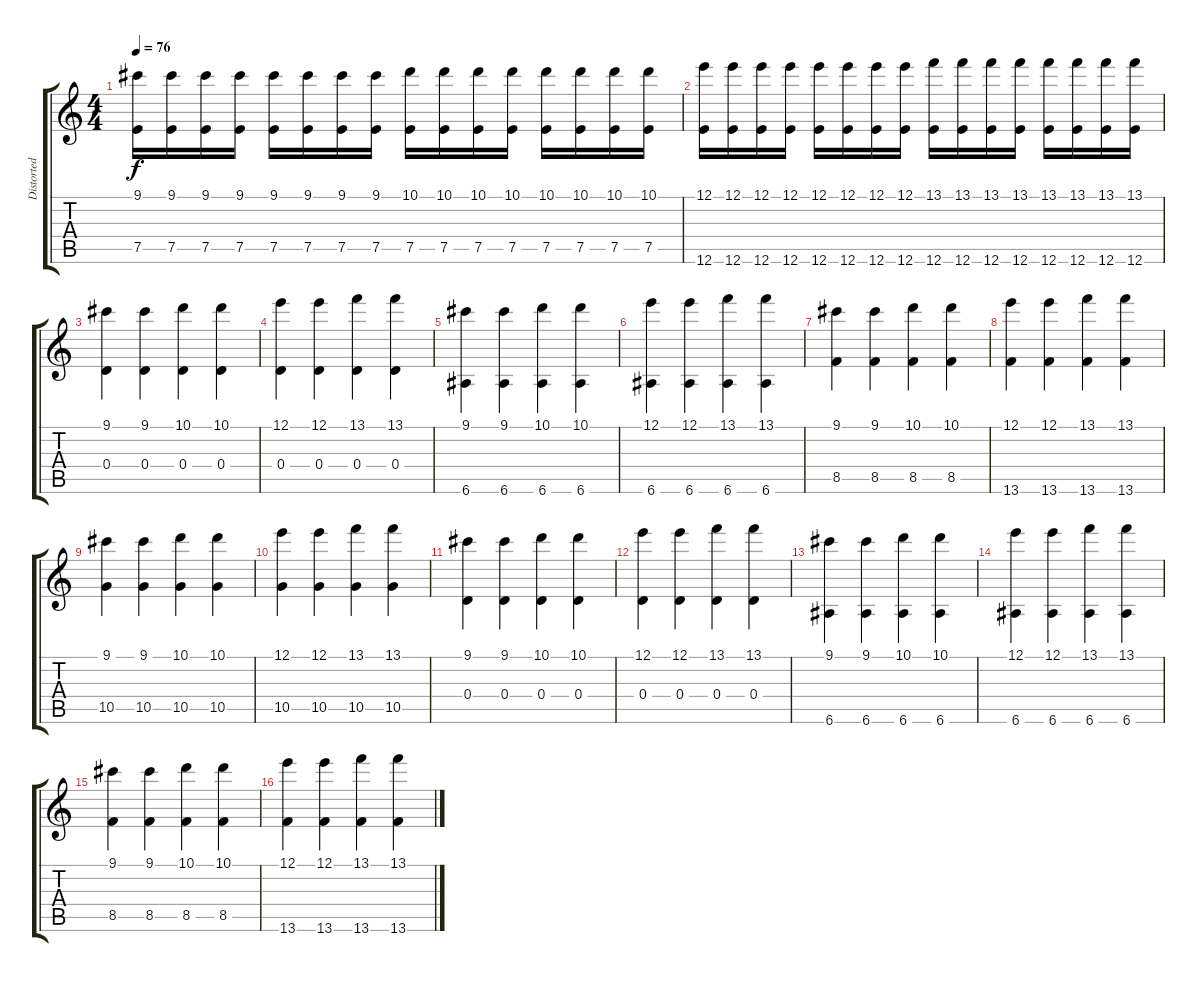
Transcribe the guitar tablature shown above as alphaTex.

\track ("Distorted Guitar" "Distorted ") {instrument distortionguitar}
\staff {score tabs}
\tuning (E4 B3 G3 D3 A2 E2) {hide}
\ts (4 4)
\tempo 76
\clef g2
\ks c
(9.1 7.5).16{dy f} (9.1 7.5).16 (9.1 7.5).16 (9.1 7.5).16 (9.1 7.5).16 (9.1 7.5).16 (9.1 7.5).16 (9.1 7.5).16 (10.1 7.5).16 (10.1 7.5).16 (10.1 7.5).16 (10.1 7.5).16 (10.1 7.5).16 (10.1 7.5).16 (10.1 7.5).16 (10.1 7.5).16 |
(12.1 12.6).16 (12.1 12.6).16 (12.1 12.6).16 (12.1 12.6).16 (12.1 12.6).16 (12.1 12.6).16 (12.1 12.6).16 (12.1 12.6).16 (13.1 12.6).16 (13.1 12.6).16 (13.1 12.6).16 (13.1 12.6).16 (13.1 12.6).16 (13.1 12.6).16 (13.1 12.6).16 (13.1 12.6).16 |
(9.1 0.4).4 (9.1 0.4).4 (10.1 0.4).4 (10.1 0.4).4 |
(12.1 0.4).4 (12.1 0.4).4 (13.1 0.4).4 (13.1 0.4).4 |
(9.1 6.6).4 (9.1 6.6).4 (10.1 6.6).4 (10.1 6.6).4 |
(12.1 6.6).4 (12.1 6.6).4 (13.1 6.6).4 (13.1 6.6).4 |
(9.1 8.5).4 (9.1 8.5).4 (10.1 8.5).4 (10.1 8.5).4 |
(12.1 13.6).4 (12.1 13.6).4 (13.1 13.6).4 (13.1 13.6).4 |
(9.1 10.5).4 (9.1 10.5).4 (10.1 10.5).4 (10.1 10.5).4 |
(12.1 10.5).4 (12.1 10.5).4 (13.1 10.5).4 (13.1 10.5).4 |
(9.1 0.4).4 (9.1 0.4).4 (10.1 0.4).4 (10.1 0.4).4 |
(12.1 0.4).4 (12.1 0.4).4 (13.1 0.4).4 (13.1 0.4).4 |
(9.1 6.6).4 (9.1 6.6).4 (10.1 6.6).4 (10.1 6.6).4 |
(12.1 6.6).4 (12.1 6.6).4 (13.1 6.6).4 (13.1 6.6).4 |
(9.1 8.5).4 (9.1 8.5).4 (10.1 8.5).4 (10.1 8.5).4 |
(12.1 13.6).4 (12.1 13.6).4 (13.1 13.6).4 (13.1 13.6).4
